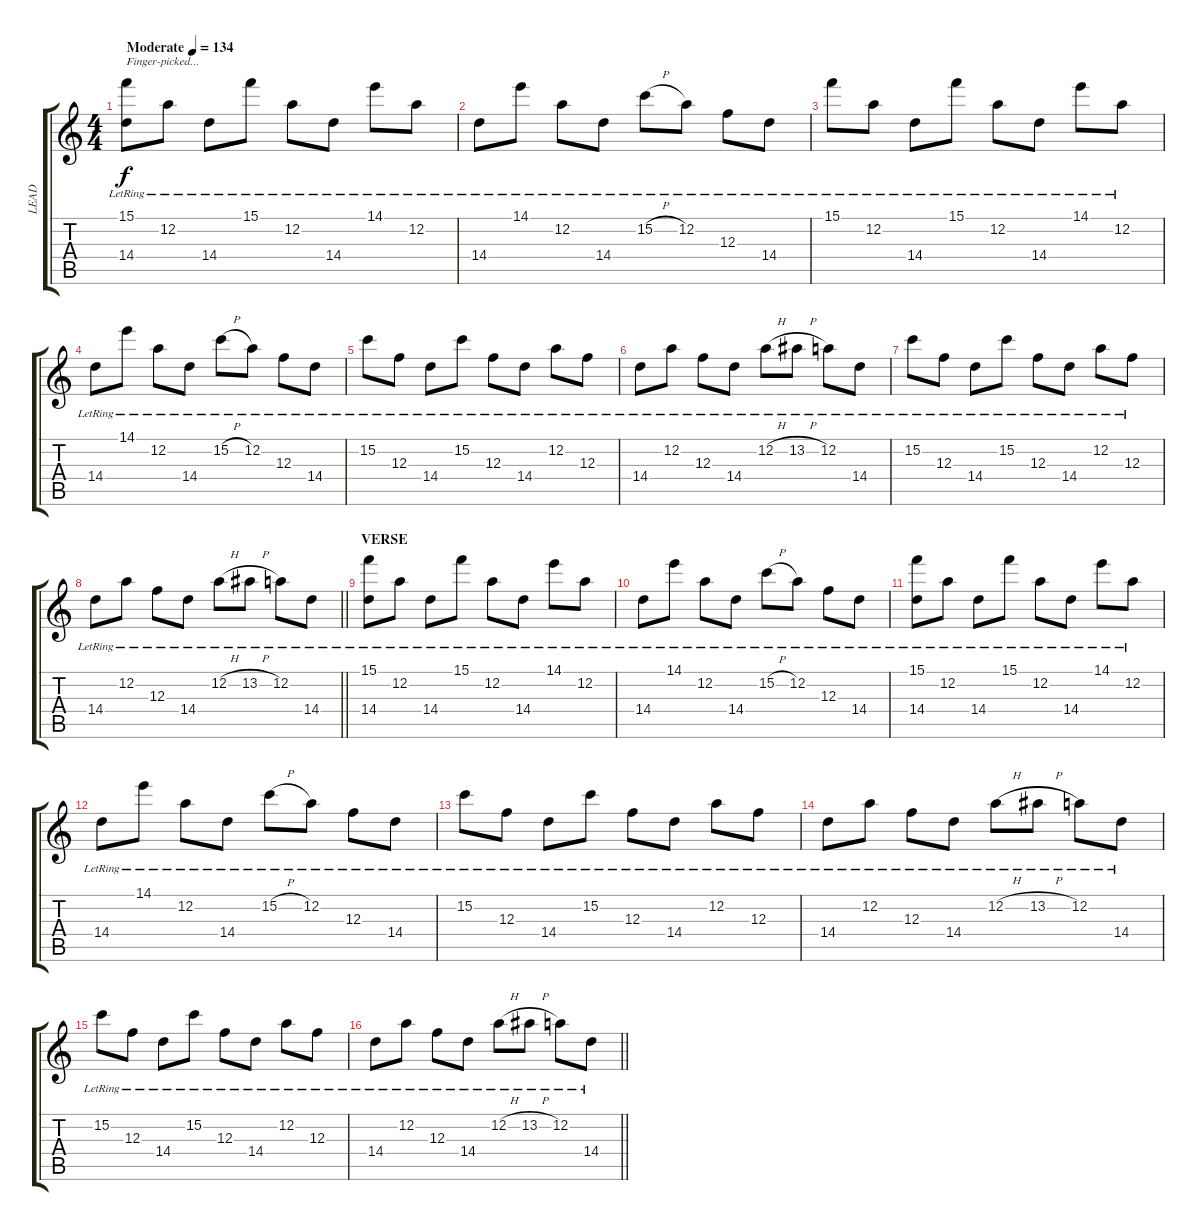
\track ("LEAD" "LEAD") {instrument overdrivenguitar}
\staff {score tabs}
\tuning (D4 A3 F3 C3 G2 C2) {hide}
\ts (4 4)
\tempo (134 "Moderate")
\clef g2
\ks c
(15.1{lr} 14.4{lr}).8{txt "Finger-picked..." dy f instrument electricguitarjazz} 12.2{lr}.8 14.4{lr}.8 15.1{lr}.8 12.2{lr}.8 14.4{lr}.8 14.1{lr}.8 12.2{lr}.8 |
14.4{lr}.8 14.1{lr}.8 12.2{lr}.8 14.4{lr}.8 15.2{h lr}.8 12.2{lr}.8 12.3{lr}.8 14.4{lr}.8 |
15.1{lr}.8 12.2{lr}.8 14.4{lr}.8 15.1{lr}.8 12.2{lr}.8 14.4{lr}.8 14.1{lr}.8 12.2{lr}.8 |
14.4{lr}.8 14.1{lr}.8 12.2{lr}.8 14.4{lr}.8 15.2{h lr}.8 12.2{lr}.8 12.3{lr}.8 14.4{lr}.8 |
15.2{lr}.8 12.3{lr}.8 14.4{lr}.8 15.2{lr}.8 12.3{lr}.8 14.4{lr}.8 12.2{lr}.8 12.3{lr}.8 |
14.4{lr}.8 12.2{lr}.8 12.3{lr}.8 14.4{lr}.8 12.2{h lr}.8 13.2{h lr}.8 12.2{lr}.8 14.4{lr}.8 |
15.2{lr}.8 12.3{lr}.8 14.4{lr}.8 15.2{lr}.8 12.3{lr}.8 14.4{lr}.8 12.2{lr}.8 12.3{lr}.8 |
\barLineRight lightlight
14.4{lr}.8 12.2{lr}.8 12.3{lr}.8 14.4{lr}.8 12.2{h lr}.8 13.2{h lr}.8 12.2{lr}.8 14.4{lr}.8 |
\section ("" "VERSE")
(15.1{lr} 14.4{lr}).8 12.2{lr}.8 14.4{lr}.8 15.1{lr}.8 12.2{lr}.8 14.4{lr}.8 14.1{lr}.8 12.2{lr}.8 |
14.4{lr}.8 14.1{lr}.8 12.2{lr}.8 14.4{lr}.8 15.2{h lr}.8 12.2{lr}.8 12.3{lr}.8 14.4{lr}.8 |
(15.1{lr} 14.4{lr}).8 12.2{lr}.8 14.4{lr}.8 15.1{lr}.8 12.2{lr}.8 14.4{lr}.8 14.1{lr}.8 12.2{lr}.8 |
14.4{lr}.8 14.1{lr}.8 12.2{lr}.8 14.4{lr}.8 15.2{h lr}.8 12.2{lr}.8 12.3{lr}.8 14.4{lr}.8 |
15.2{lr}.8 12.3{lr}.8 14.4{lr}.8 15.2{lr}.8 12.3{lr}.8 14.4{lr}.8 12.2{lr}.8 12.3{lr}.8 |
14.4{lr}.8 12.2{lr}.8 12.3{lr}.8 14.4{lr}.8 12.2{h lr}.8 13.2{h lr}.8 12.2{lr}.8 14.4{lr}.8 |
15.2{lr}.8 12.3{lr}.8 14.4{lr}.8 15.2{lr}.8 12.3{lr}.8 14.4{lr}.8 12.2{lr}.8 12.3{lr}.8 |
\barLineRight lightlight
14.4{lr}.8 12.2{lr}.8 12.3{lr}.8 14.4{lr}.8 12.2{h lr}.8 13.2{h lr}.8 12.2{lr}.8 14.4{lr}.8
